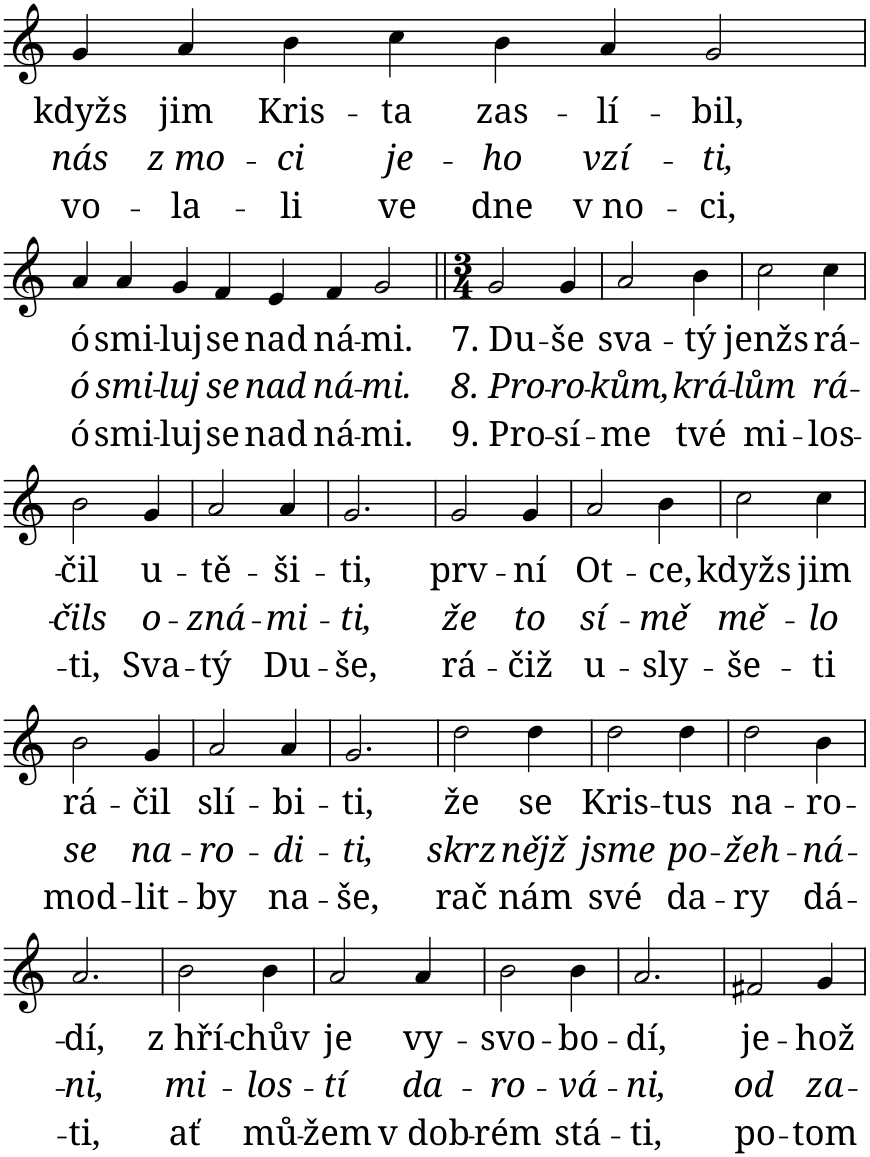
**kern	**text	**text	**text
*part1	*part1	*part1	*part1
*staff1	*staff1	*staff1	*staff1
*I"Piano	*	*	*
*I'Pno.	*	*	*
!!LO:PB:g=z
*clefG2	*	*	*
*k[]	*	*	*
*M6/1	*	*	*
=60	=60	=60	=60
!	!LO:LY:b	!LO:LY:b	!LO:LY:b
4g/	kdyžs	nás	vo-
!	!LO:LY:b	!LO:LY:b	!LO:LY:b
4a/	jim	z mo-	-la-
!	!LO:LY:b	!LO:LY:b	!LO:LY:b
4b\	Kris-	-ci	-li
!	!LO:LY:b	!LO:LY:b	!LO:LY:b
4cc\	-ta	je-	ve
!	!LO:LY:b	!LO:LY:b	!LO:LY:b
4b\	zas-	-ho	dne
!	!LO:LY:b	!LO:LY:b	!LO:LY:b
4a/	-lí-	vzí-	v no-
!	!LO:LY:b	!LO:LY:b	!LO:LY:b
2g/	-bil,	-ti,	-ci,
!!LO:LB:g=z
=61	=61	=61	=61
!	!LO:LY:b	!LO:LY:b	!LO:LY:b
4a/	ó	ó	ó
!	!LO:LY:b	!LO:LY:b	!LO:LY:b
4a/	smi-	smi-	smi-
!	!LO:LY:b	!LO:LY:b	!LO:LY:b
4g/	-luj	-luj	-luj
!	!LO:LY:b	!LO:LY:b	!LO:LY:b
4f/	se	se	se
!	!LO:LY:b	!LO:LY:b	!LO:LY:b
4e/	nad	nad	nad
!	!LO:LY:b	!LO:LY:b	!LO:LY:b
4f/	ná-	ná-	ná-
!	!LO:LY:b	!LO:LY:b	!LO:LY:b
2g/	-mi.	-mi.	-mi.
=62||	=62||	=62||	=62||
*M3/4	*	*	*
!	!LO:LY:b	!LO:LY:b	!LO:LY:b
2g/	7. Du-	8. Pro-	9. Pro-
!	!LO:LY:b	!LO:LY:b	!LO:LY:b
4g/	-še	-ro-	-sí-
=63	=63	=63	=63
!	!LO:LY:b	!LO:LY:b	!LO:LY:b
2a/	sva-	-kům,	-me
!	!LO:LY:b	!LO:LY:b	!LO:LY:b
4b\	-tý	krá-	tvé
=64	=64	=64	=64
!	!LO:LY:b	!LO:LY:b	!LO:LY:b
2cc\	jenžs	-lům	mi-
!	!LO:LY:b	!LO:LY:b	!LO:LY:b
4cc\	rá-	rá-	-los-
!!LO:LB:g=z
=65	=65	=65	=65
!	!LO:LY:b	!LO:LY:b	!LO:LY:b
2b\	-čil	-čils	-ti,
!	!LO:LY:b	!LO:LY:b	!LO:LY:b
4g/	u-	o-	Sva-
=66	=66	=66	=66
!	!LO:LY:b	!LO:LY:b	!LO:LY:b
2a/	-tě-	-zná-	-tý
!	!LO:LY:b	!LO:LY:b	!LO:LY:b
4a/	-ši-	-mi-	Du-
=67	=67	=67	=67
!	!LO:LY:b	!LO:LY:b	!LO:LY:b
2.g/	-ti,	-ti,	-še,
=68	=68	=68	=68
!	!LO:LY:b	!LO:LY:b	!LO:LY:b
2g/	prv-	že	rá-
!	!LO:LY:b	!LO:LY:b	!LO:LY:b
4g/	-ní	to	-čiž
=69	=69	=69	=69
!	!LO:LY:b	!LO:LY:b	!LO:LY:b
2a/	Ot-	sí-	u-
!	!LO:LY:b	!LO:LY:b	!LO:LY:b
4b\	-ce,	-mě	-sly-
=70	=70	=70	=70
!	!LO:LY:b	!LO:LY:b	!LO:LY:b
2cc\	kdyžs	mě-	-še-
!	!LO:LY:b	!LO:LY:b	!LO:LY:b
4cc\	jim	-lo	-ti
!!LO:LB:g=z
=71	=71	=71	=71
!	!LO:LY:b	!LO:LY:b	!LO:LY:b
2b\	rá-	se	mod-
!	!LO:LY:b	!LO:LY:b	!LO:LY:b
4g/	-čil	na-	-lit-
=72	=72	=72	=72
!	!LO:LY:b	!LO:LY:b	!LO:LY:b
2a/	slí-	-ro-	-by
!	!LO:LY:b	!LO:LY:b	!LO:LY:b
4a/	-bi-	-di-	na-
=73	=73	=73	=73
!	!LO:LY:b	!LO:LY:b	!LO:LY:b
2.g/	-ti,	-ti,	-še,
=74	=74	=74	=74
!	!LO:LY:b	!LO:LY:b	!LO:LY:b
2dd\	že	skrz	rač
!	!LO:LY:b	!LO:LY:b	!LO:LY:b
4dd\	se	nějž	nám
=75	=75	=75	=75
!	!LO:LY:b	!LO:LY:b	!LO:LY:b
2dd\	Kris-	jsme	své
!	!LO:LY:b	!LO:LY:b	!LO:LY:b
4dd\	-tus	po-	da-
=76	=76	=76	=76
!	!LO:LY:b	!LO:LY:b	!LO:LY:b
2dd\	na-	-žeh-	-ry
!	!LO:LY:b	!LO:LY:b	!LO:LY:b
4b\	-ro-	-ná-	dá-
!!LO:LB:g=z
=77	=77	=77	=77
!	!LO:LY:b	!LO:LY:b	!LO:LY:b
2.a/	-dí,	-ni,	-ti,
=78	=78	=78	=78
!	!LO:LY:b	!LO:LY:b	!LO:LY:b
2b\	z hří-	mi-	ať
!	!LO:LY:b	!LO:LY:b	!LO:LY:b
4b\	-chův	-los-	mů-
=79	=79	=79	=79
!	!LO:LY:b	!LO:LY:b	!LO:LY:b
2a/	je	-tí	-žem
!	!LO:LY:b	!LO:LY:b	!LO:LY:b
4a/	vy-	da-	v dob-
=80	=80	=80	=80
!	!LO:LY:b	!LO:LY:b	!LO:LY:b
2b\	-svo-	-ro-	-rém
!	!LO:LY:b	!LO:LY:b	!LO:LY:b
4b\	-bo-	-vá-	stá-
=81	=81	=81	=81
!	!LO:LY:b	!LO:LY:b	!LO:LY:b
2.a/	-dí,	-ni,	-ti,
=82	=82	=82	=82
!	!LO:LY:b	!LO:LY:b	!LO:LY:b
2f#X/	je-	od	po-
!	!LO:LY:b	!LO:LY:b	!LO:LY:b
4g/	-hož	za-	-tom
=	=	=	=
*-	*-	*-	*-
